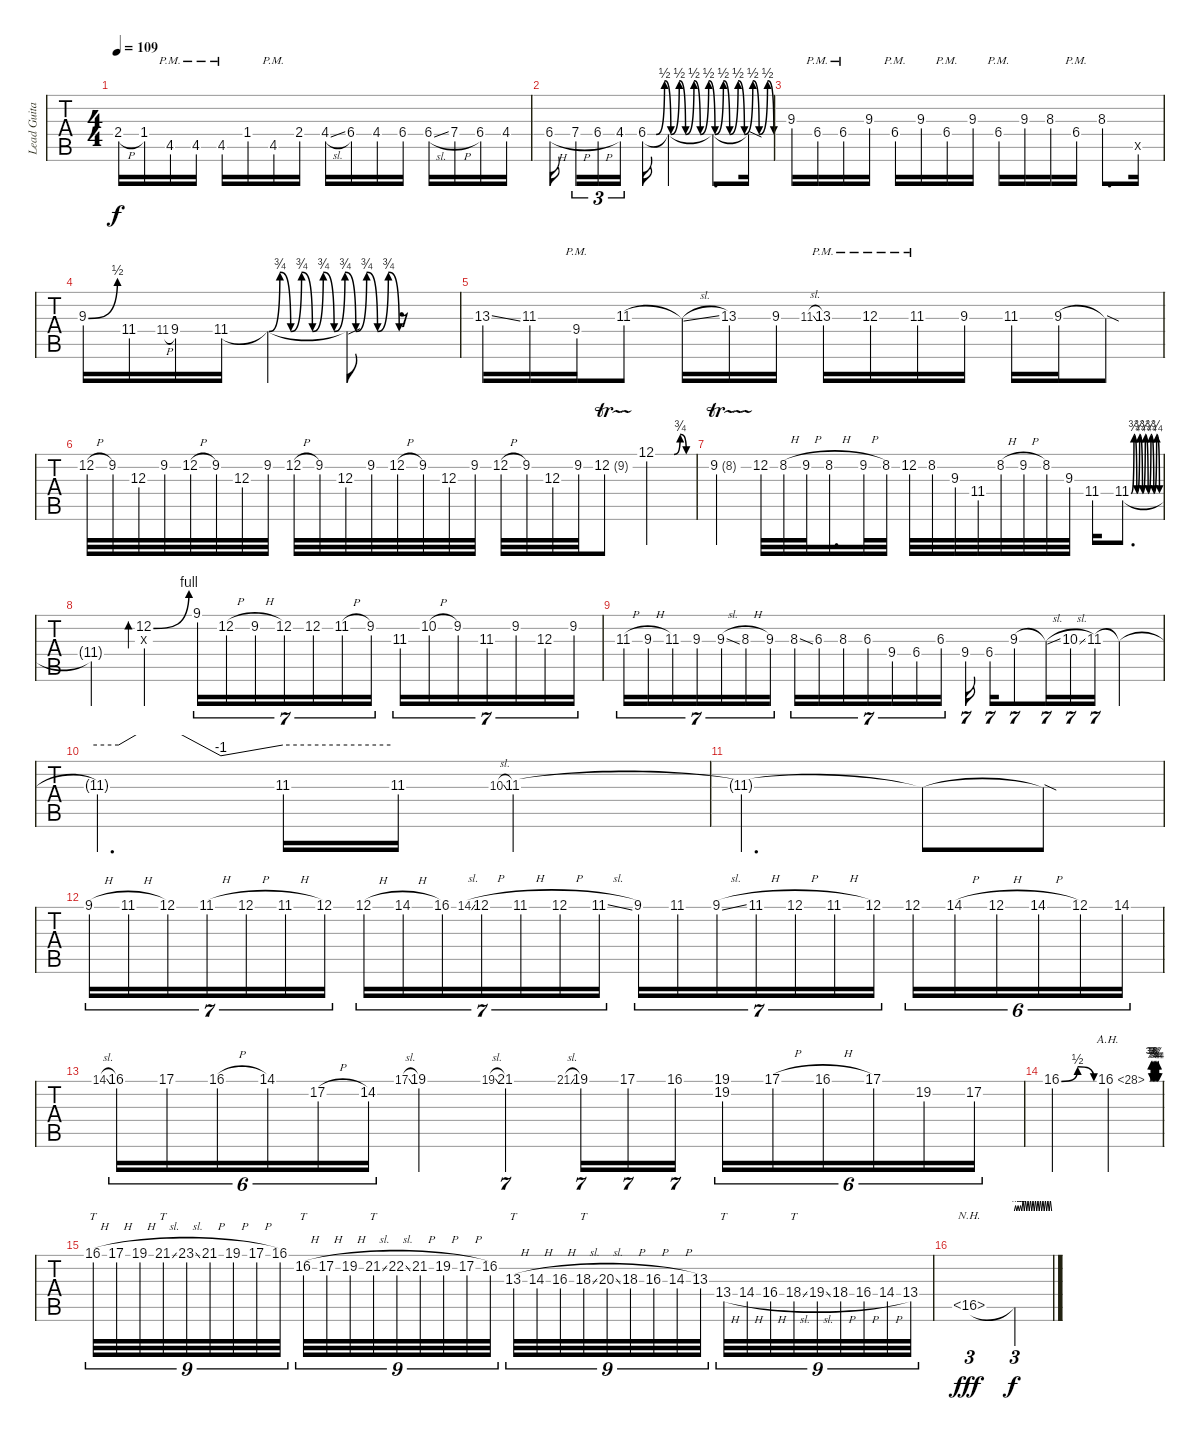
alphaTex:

\track ("Lead Guitar" "Lead Guita") {instrument distortionguitar}
\staff {tabs}
\tuning (E4 B3 G3 D3 A2 E2) {hide}
\ts (4 4)
\tempo 109
\clef g2
\ks f#minor
2.4{h}.16{dy f} 1.4.16 4.5{pm}.16 4.5{pm}.16 4.5{pm}.16 1.4.16 4.5{pm}.16 2.4.16 4.4{sl}.16 6.4.16 4.4.16 6.4.16 6.4{sl}.16 7.4{h}.16 6.4.16 4.4.16 |
6.4{h}.16{beam splitsecondary} 7.4{h}.16{tu (3 2)} 6.4{h}.16{tu (3 2)} 4.4.16{tu (3 2) beam splitsecondary} 6.4{be (custom 0 0 4 0 8 2 11 0 15 2 18 0 22 2 25 0 29 2 32 0 36 2 39 0 43 2 46 0 50 2 53 0 57 2 60 0)}.16 6.4{t}.2 6.4{t}.8{d} 6.4{sod t}.16 |
9.3.16 6.4{pm}.16 6.4{pm}.16 9.3.16 6.4{pm}.16 9.3.16 6.4{pm}.16 9.3.16 6.4{pm}.16 9.3.16 8.3.16 6.4{pm}.16 8.3.8{d} 0.5{x}.16 |
9.3{be (bend 0 0 60 2)}.16 11.4.16 11.4{h}.8{gr onbeat} 9.4.16 11.4.16 11.4{be (custom 0 0 5 3 10 0 15 3 20 0 25 3 30 0 35 3 40 0 45 3 50 0 55 3 60 0) t}.2 11.4{sou t}.8 r.8 |
13.3{ss}.16 11.3.16 9.4{pm}.16 11.3.8 11.3{sl t}.16 13.3.16 9.3.16 11.3{sl}.8{gr onbeat} 13.3{pm}.16 12.3{pm}.16 11.3{pm}.16 9.3.16 11.3.16 9.3.16 9.3{sod t}.8 |
12.2{h}.32 9.2.32 12.3.32 9.2.32 12.2{h}.32 9.2.32 12.3.32 9.2.32 12.2{h}.32 9.2.32 12.3.32 9.2.32 12.2{h}.32 9.2.32 12.3.32 9.2.32 12.2{h}.32 9.2.32 12.3.32 9.2.32 12.2{tr (9 32)}.8 12.1{be (custom 0 0 30 0 40 3 50 0 60 0)}.4 |
9.2{tr (8 32)}.4 12.2.32 8.2{h}.32 9.2{h}.32 8.2{h}.16{d} 9.2{h}.32 8.2.32 12.2.32 8.2.32 9.3.32 11.4.32 8.2{h}.32 9.2{h}.32 8.2.32 9.3.32 11.4.16 11.4{be (custom 0 0 6 3 12 0 18 3 24 0 30 3 36 0 42 3 48 0 54 3 60 0)}.8{d} |
11.4{t}.4 (12.2{be (bend 0 0 60 4)} 9.3{x}).4{bd 240} 9.1.16{tu (7 4)} 12.2{h}.16{tu (7 4)} 9.2{h}.16{tu (7 4)} 12.2.16{tu (7 4)} 12.2.16{tu (7 4)} 11.2{h}.16{tu (7 4)} 9.2.16{tu (7 4)} 11.3.16{tu (7 4)} 10.2{h}.16{tu (7 4)} 9.2.16{tu (7 4)} 11.3.16{tu (7 4)} 9.2.16{tu (7 4)} 12.3.16{tu (7 4)} 9.2.16{tu (7 4)} |
11.3{h}.16{tu (7 4)} 9.3{h}.16{tu (7 4)} 11.3.16{tu (7 4)} 9.3.16{tu (7 4)} 9.3{sl}.16{tu (7 4)} 8.3{h}.16{tu (7 4)} 9.3.16{tu (7 4)} 8.3{ss}.16{tu (7 4)} 6.3.16{tu (7 4)} 8.3.16{tu (7 4)} 6.3.16{tu (7 4)} 9.4.16{tu (7 4)} 6.4.16{tu (7 4)} 6.3.16{tu (7 4)} 9.4.16{tu (7 4)} 6.4.16{tu (7 4)} 9.3.8{tu (7 4)} 9.3{sl t}.16{tu (7 4)} 10.3{sl}.16{tu (7 4)} 11.3.16{tu (7 4)} 11.3{t}.4 |
11.3{t}.4{d tbe (custom default 0 0 7 0 13 4 27 4 40 -4 60 0)} 11.3.16{tbe (hold default 0 0 60 0)} 11.3.16 10.3{sl}.8{gr onbeat} 11.3.2 |
11.3{t}.2{d} 11.3{t}.8 11.3{sod t}.8 |
9.1{h}.16{tu (7 4)} 11.1{h}.16{tu (7 4)} 12.1.16{tu (7 4)} 11.1{h}.16{tu (7 4)} 12.1{h}.16{tu (7 4)} 11.1{h}.16{tu (7 4)} 12.1.16{tu (7 4)} 12.1{h}.16{tu (7 4)} 14.1{h}.16{tu (7 4)} 16.1.16{tu (7 4)} 14.1{sl}.8{gr onbeat} 12.1{h}.16{tu (7 4)} 11.1{h}.16{tu (7 4)} 12.1{h}.16{tu (7 4)} 11.1{sl}.16{tu (7 4)} 9.1.16{tu (7 4)} 11.1.16{tu (7 4)} 9.1{sl}.16{tu (7 4)} 11.1{h}.16{tu (7 4)} 12.1{h}.16{tu (7 4)} 11.1{h}.16{tu (7 4)} 12.1.16{tu (7 4)} 12.1.16{tu (6 4)} 14.1{h}.16{tu (6 4)} 12.1{h}.16{tu (6 4)} 14.1{h}.16{tu (6 4)} 12.1.16{tu (6 4)} 14.1.16{tu (6 4)} |
14.1{sl}.8{gr onbeat} 16.1.16{tu (6 4)} 17.1.16{tu (6 4)} 16.1{h}.16{tu (6 4)} 14.1.16{tu (6 4)} 17.2{h}.16{tu (6 4)} 14.2.16{tu (6 4)} 17.1{sl}.8{gr onbeat} 19.1.4 19.1{sl}.8{gr onbeat} 21.1.4{tu (7 4)} 21.1{sl}.8{gr onbeat} 19.1.16{tu (7 4)} 17.1.16{tu (7 4)} 16.1.16{tu (7 4)} (19.1 19.2).16{tu (6 4)} 17.1{h}.16{tu (6 4)} 16.1{h}.16{tu (6 4)} 17.1.16{tu (6 4)} 19.2.16{tu (6 4)} 17.2.16{tu (6 4)} |
16.1{be (bendrelease 0 0 8 2 40 2 60 0)}.2 16.1{be (custom 0 0 6 0 11 3 15 0 20 3 24 0 29 3 33 0 38 3 42 0 47 3 51 0 56 3 60 0) ah 12}.2 |
16.1{h}.32{tt tu (9 8)} 17.1{h}.32{tu (9 8)} 19.1{h}.32{tu (9 8)} 21.1{sl}.32{tt tu (9 8)} 23.1{sl}.32{tu (9 8)} 21.1{h}.32{tu (9 8)} 19.1{h}.32{tu (9 8)} 17.1{h}.32{tu (9 8)} 16.1.32{tu (9 8)} 16.2{h}.32{tt tu (9 8)} 17.2{h}.32{tu (9 8)} 19.2{h}.32{tu (9 8)} 21.2{sl}.32{tt tu (9 8)} 22.2{sl}.32{tu (9 8)} 21.2{h}.32{tu (9 8)} 19.2{h}.32{tu (9 8)} 17.2{h}.32{tu (9 8)} 16.2.32{tu (9 8)} 13.3{h}.32{tt tu (9 8)} 14.3{h}.32{tu (9 8)} 16.3{h}.32{tu (9 8)} 18.3{sl}.32{tt tu (9 8)} 20.3{sl}.32{tu (9 8)} 18.3{h}.32{tu (9 8)} 16.3{h}.32{tu (9 8)} 14.3{h}.32{tu (9 8)} 13.3.32{tu (9 8)} 13.4{h}.32{tt tu (9 8)} 14.4{h}.32{tu (9 8)} 16.4{h}.32{tu (9 8)} 18.4{sl}.32{tt tu (9 8)} 19.4{sl}.32{tu (9 8)} 18.4{h}.32{tu (9 8)} 16.4{h}.32{tu (9 8)} 14.4{h}.32{tu (9 8)} 13.4.32{tu (9 8)} |
16.5{nh}.1{tu (3 2) dy fff} 16.5{t}.2{tu (3 2) tbe (custom default 0 0 2 2 4 0 6 2 8 0 10 2 12 0 14 4 16 0 18 4 20 0 22 4 24 0 26 4 28 0 30 4 32 0 34 4 36 0 38 4 40 0 42 4 44 0 46 4 48 0 50 4 52 0 54 4 56 0 58 4 60 0) dy f}
